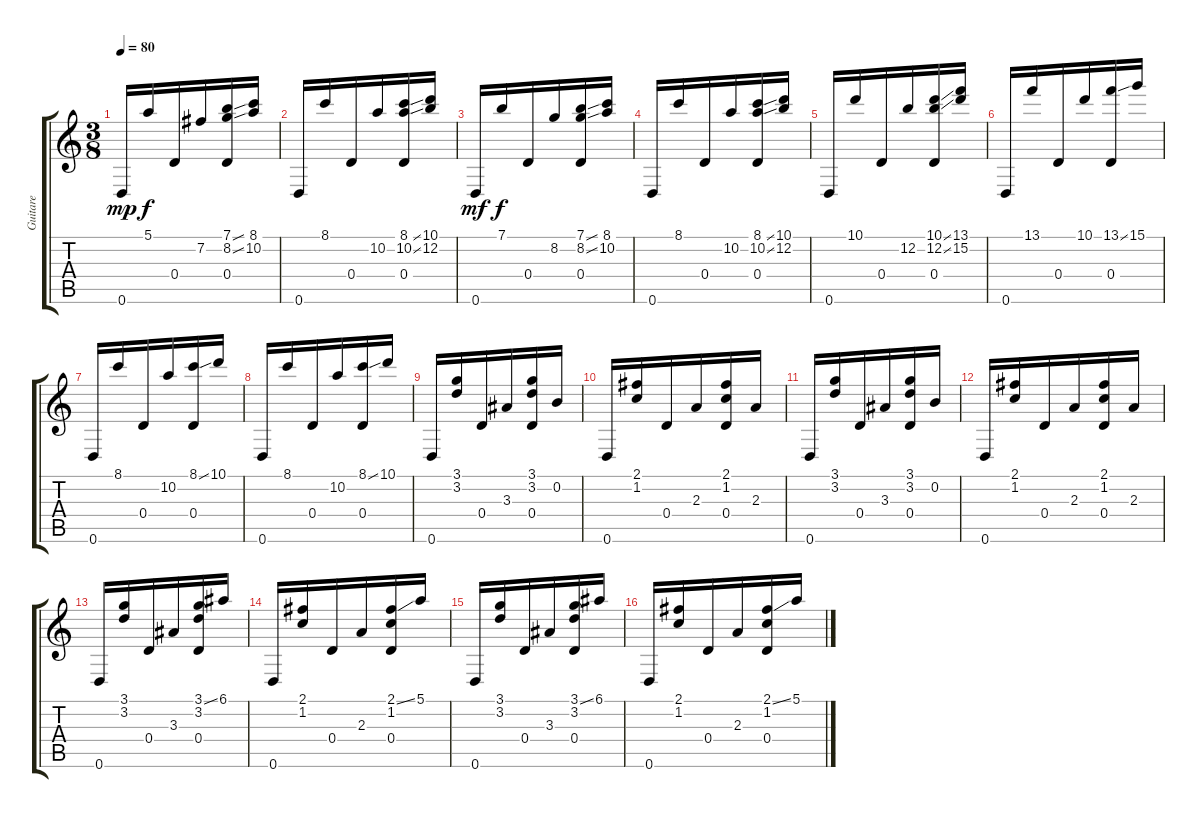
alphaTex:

\track ("Guitare" "Guitare") {instrument acousticguitarnylon}
\staff {score tabs}
\tuning (E4 B3 G3 D3 G2 D2) {hide}
\ts (3 8)
\tempo 80
\clef g2
\ks c
0.6.16{dy mp} 5.1.16{dy f} 0.4.16 7.2.16 (7.1{ss} 8.2{ss} 0.4).16 (8.1 10.2).16 |
0.6.16 8.1.16 0.4.16 10.2.16 (8.1{ss} 10.2{ss} 0.4).16 (10.1 12.2).16 |
0.6.16{dy mf} 7.1.16{dy f} 0.4.16 8.2.16 (7.1{ss} 8.2{ss} 0.4).16 (8.1 10.2).16 |
0.6.16 8.1.16 0.4.16 10.2.16 (8.1{ss} 10.2{ss} 0.4).16 (10.1 12.2).16 |
0.6.16 10.1.16 0.4.16 12.2.16 (10.1{ss} 12.2{ss} 0.4).16 (13.1 15.2).16 |
0.6.16 13.1.16 0.4.16 10.1.16 (13.1{ss} 0.4).16 15.1.16 |
0.6.16 8.1.16 0.4.16 10.2.16 (8.1{ss} 0.4).16 10.1.16 |
0.6.16 8.1.16 0.4.16 10.2.16 (8.1{ss} 0.4).16 10.1.16 |
0.6.16 (3.1 3.2).16 0.4.16 3.3.16 (3.1 3.2 0.4).16 0.2.16 |
0.6.16 (2.1 1.2).16 0.4.16 2.3.16 (2.1 1.2 0.4).16 2.3.16 |
0.6.16 (3.1 3.2).16 0.4.16 3.3.16 (3.1 3.2 0.4).16 0.2.16 |
0.6.16 (2.1 1.2).16 0.4.16 2.3.16 (2.1 1.2 0.4).16 2.3.16 |
0.6.16 (3.1 3.2).16 0.4.16 3.3.16 (3.1{ss} 3.2 0.4).16 6.1.16 |
0.6.16 (2.1 1.2).16 0.4.16 2.3.16 (2.1{ss} 1.2 0.4).16 5.1.16 |
0.6.16 (3.1 3.2).16 0.4.16 3.3.16 (3.1{ss} 3.2 0.4).16 6.1.16 |
0.6.16 (2.1 1.2).16 0.4.16 2.3.16 (2.1{ss} 1.2 0.4).16 5.1.16
